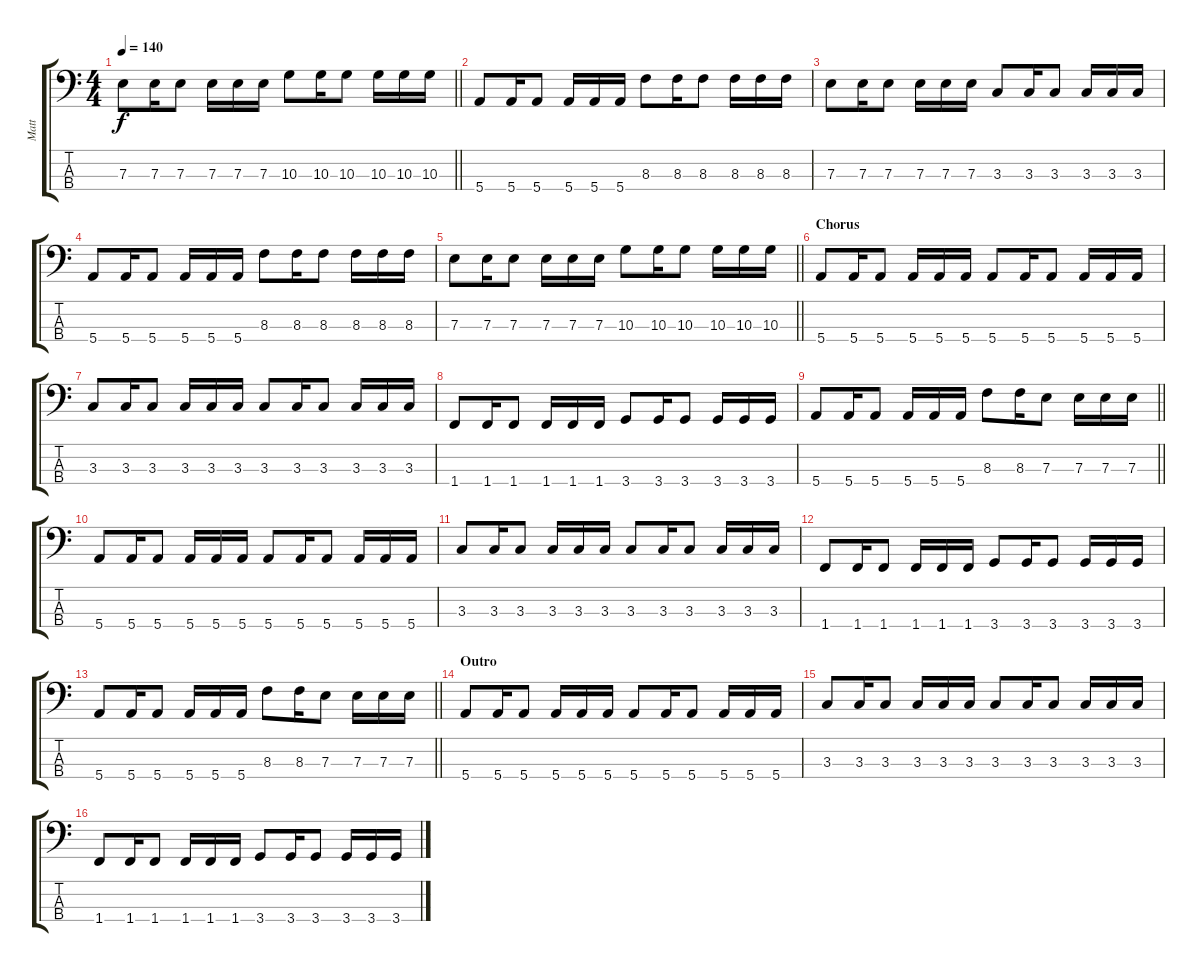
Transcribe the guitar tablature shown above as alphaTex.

\track ("Matt" "Matt") {instrument electricbassfinger}
\staff {score tabs}
\tuning (G2 D2 A1 E1) {hide}
\ts (4 4)
\tempo 140
\clef f4
\barLineRight lightlight
\ks c
7.3.8{dy f} 7.3.16 7.3.8 7.3.16 7.3.16 7.3.16 10.3.8 10.3.16 10.3.8 10.3.16 10.3.16 10.3.16 |
5.4.8 5.4.16 5.4.8 5.4.16 5.4.16 5.4.16 8.3.8 8.3.16 8.3.8 8.3.16 8.3.16 8.3.16 |
7.3.8 7.3.16 7.3.8 7.3.16 7.3.16 7.3.16 3.3.8 3.3.16 3.3.8 3.3.16 3.3.16 3.3.16 |
5.4.8 5.4.16 5.4.8 5.4.16 5.4.16 5.4.16 8.3.8 8.3.16 8.3.8 8.3.16 8.3.16 8.3.16 |
\barLineRight lightlight
7.3.8 7.3.16 7.3.8 7.3.16 7.3.16 7.3.16 10.3.8 10.3.16 10.3.8 10.3.16 10.3.16 10.3.16 |
\section ("" "Chorus")
5.4.8 5.4.16 5.4.8 5.4.16 5.4.16 5.4.16 5.4.8 5.4.16 5.4.8 5.4.16 5.4.16 5.4.16 |
3.3.8 3.3.16 3.3.8 3.3.16 3.3.16 3.3.16 3.3.8 3.3.16 3.3.8 3.3.16 3.3.16 3.3.16 |
1.4.8 1.4.16 1.4.8 1.4.16 1.4.16 1.4.16 3.4.8 3.4.16 3.4.8 3.4.16 3.4.16 3.4.16 |
\barLineRight lightlight
5.4.8 5.4.16 5.4.8 5.4.16 5.4.16 5.4.16 8.3.8 8.3.16 7.3.8 7.3.16 7.3.16 7.3.16 |
5.4.8 5.4.16 5.4.8 5.4.16 5.4.16 5.4.16 5.4.8 5.4.16 5.4.8 5.4.16 5.4.16 5.4.16 |
3.3.8 3.3.16 3.3.8 3.3.16 3.3.16 3.3.16 3.3.8 3.3.16 3.3.8 3.3.16 3.3.16 3.3.16 |
1.4.8 1.4.16 1.4.8 1.4.16 1.4.16 1.4.16 3.4.8 3.4.16 3.4.8 3.4.16 3.4.16 3.4.16 |
\barLineRight lightlight
5.4.8 5.4.16 5.4.8 5.4.16 5.4.16 5.4.16 8.3.8 8.3.16 7.3.8 7.3.16 7.3.16 7.3.16 |
\section ("" "Outro")
5.4.8 5.4.16 5.4.8 5.4.16 5.4.16 5.4.16 5.4.8 5.4.16 5.4.8 5.4.16 5.4.16 5.4.16 |
3.3.8 3.3.16 3.3.8 3.3.16 3.3.16 3.3.16 3.3.8 3.3.16 3.3.8 3.3.16 3.3.16 3.3.16 |
1.4.8 1.4.16 1.4.8 1.4.16 1.4.16 1.4.16 3.4.8 3.4.16 3.4.8 3.4.16 3.4.16 3.4.16
